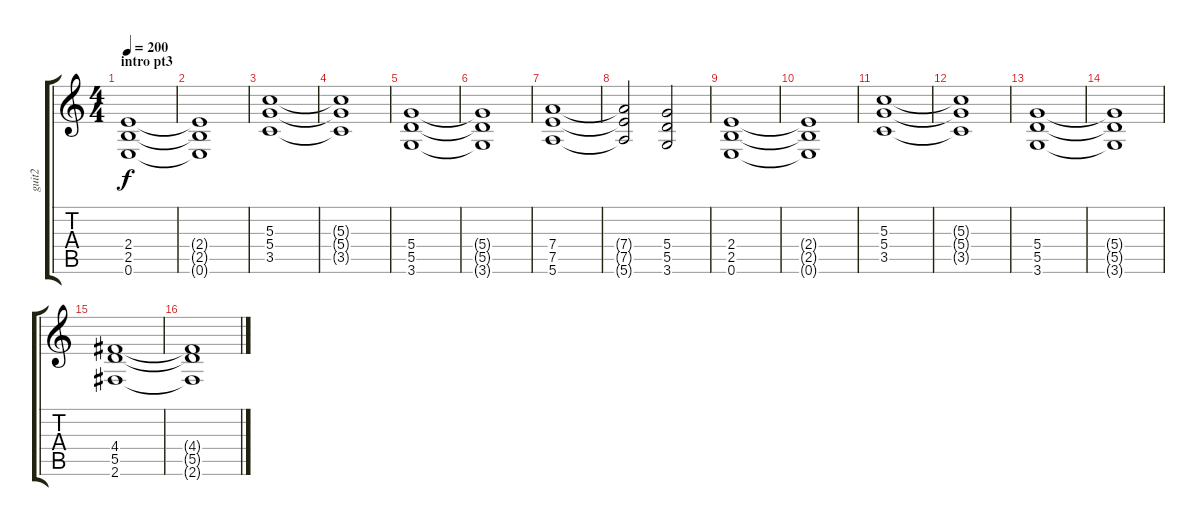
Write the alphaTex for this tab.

\track ("guit2" "guit2") {instrument distortionguitar}
\staff {score tabs}
\tuning (E4 B3 G3 D3 A2 E2) {hide}
\ts (4 4)
\section ("" "intro pt3")
\tempo 200
\clef g2
\ks c
(2.4 2.5 0.6).1{dy f} |
(2.4{t} 2.5{t} 0.6{t}).1 |
(5.3 5.4 3.5).1 |
(5.3{t} 5.4{t} 3.5{t}).1 |
(5.4 5.5 3.6).1 |
(5.4{t} 5.5{t} 3.6{t}).1 |
(7.4 7.5 5.6).1 |
(7.4{t} 7.5{t} 5.6{t}).2 (5.4 5.5 3.6).2 |
(2.4 2.5 0.6).1 |
(2.4{t} 2.5{t} 0.6{t}).1 |
(5.3 5.4 3.5).1 |
(5.3{t} 5.4{t} 3.5{t}).1 |
(5.4 5.5 3.6).1 |
(5.4{t} 5.5{t} 3.6{t}).1 |
(4.4 5.5 2.6).1 |
(4.4{t} 5.5{t} 2.6{t}).1
